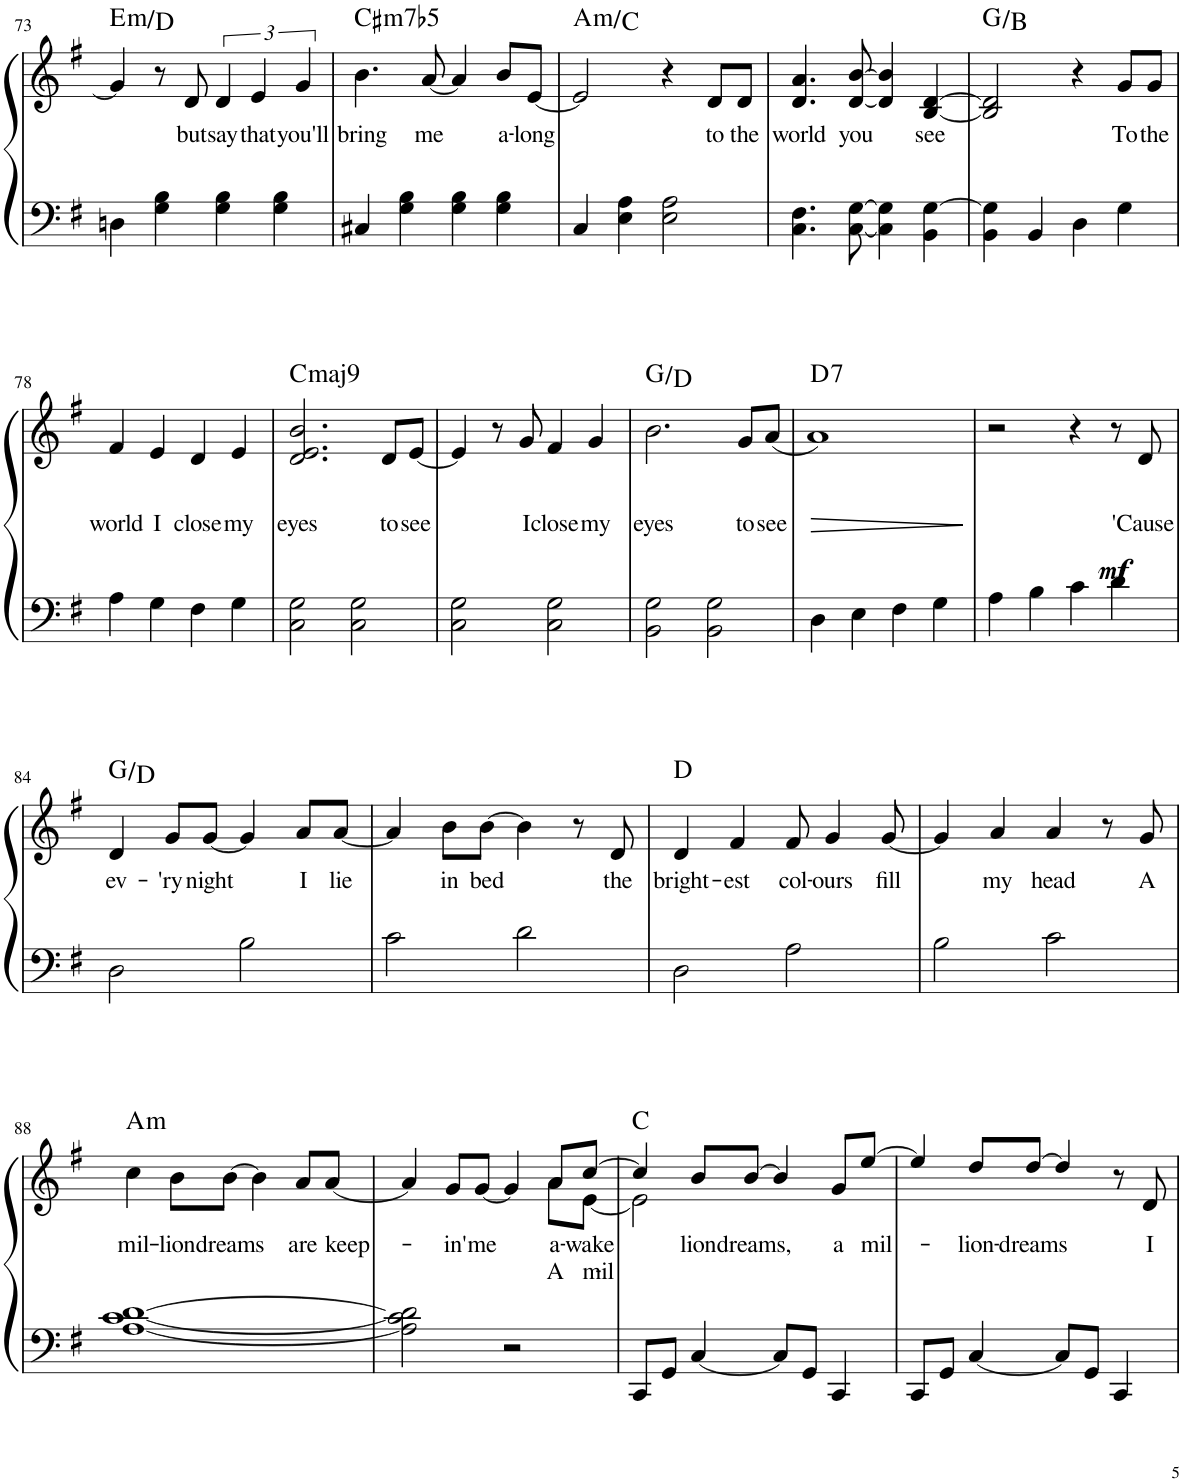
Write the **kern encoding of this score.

**kern	**kern	**text	**text	**dynam	**harte
*part1	*part1	*part1	*part1	*part1	*part1
*staff2	*staff1	*staff1	*staff1	*staff1/2	*
*I"Piano	*	*	*	*	*
*I'Pno.	*	*	*	*	*
!!LO:PB:g=z
*clefF4	*clefG2	*	*	*	*
*k[f#]	*k[f#]	*	*	*	*
*M2/2	*M2/2	*	*	*	*
*met(c|)	*met(c|)	*	*	*	*
=73	=73	=73	=73	=73	=73
!	!	!	!	!	!LO:H:kt=m
4Dn\	4g/]	.	.	.	E:min/b7
4G\ 4B\	8r	.	.	.	.
!	!	!LO:LY:b	!	!	!
.	8d/	but	.	.	.
!	!	!LO:LY:b	!	!	!
4G\ 4B\	6d/	say	.	.	.
!	!	!LO:LY:b	!	!	!
.	6e/	that	.	.	.
4G\ 4B\	.	.	.	.	.
!	!	!LO:LY:b	!	!	!
.	6g/	you'll	.	.	.
=74	=74	=74	=74	=74	=74
!	!	!LO:LY:b	!	!	!LO:H:kt=m7b5
4C#X/	4.b\	bring	.	.	C#:hdim7
4G\ 4B\	.	.	.	.	.
!	!	!LO:LY:b	!	!	!
.	[8a/	me	.	.	.
4G\ 4B\	4a/]	.	.	.	.
!	!	!LO:LY:b	!	!	!
4G\ 4B\	8b/L	a-	.	.	.
!	!	!LO:LY:b	!	!	!
.	[8e/J	-long	.	.	.
=75	=75	=75	=75	=75	=75
!	!	!	!	!	!LO:H:kt=m
4C/	2e/]	.	.	.	A:min/b3
4E\ 4A\	.	.	.	.	.
2E\ 2A\	4r	.	.	.	.
!	!	!LO:LY:b	!	!	!
.	8d/L	to	.	.	.
!	!	!LO:LY:b	!	!	!
.	8d/J	the	.	.	.
=76	=76	=76	=76	=76	=76
!	!	!LO:LY:b	!	!	!
4.C\ 4.F#\	4.d/ 4.a/	world	.	.	.
!	!	!LO:LY:b	!	!	!
[8C\ [8G\	[8d/ [8b/	you	.	.	.
4C\] 4G\]	4d/] 4b/]	.	.	.	.
!	!	!LO:LY:b	!	!	!
4BB\ [4G\	[4B/ [4d/	see	.	.	.
=77	=77	=77	=77	=77	=77
4BB\ 4G\]	2B/] 2d/]	.	.	.	G:maj/3
4BB/	.	.	.	.	.
4D\	4r	.	.	.	.
!	!	!LO:LY:b	!	!	!
4G\	8g/L	To	.	.	.
!	!	!LO:LY:b	!	!	!
.	8g/J	the	.	.	.
!!LO:LB:g=z
=78	=78	=78	=78	=78	=78
!	!	!LO:LY:b	!	!	!
4A\	4f#/	world	.	.	.
!	!	!LO:LY:b	!	!	!
4G\	4e/	I	.	.	.
!	!	!LO:LY:b	!	!	!
4F#\	4d/	close	.	.	.
!	!	!LO:LY:b	!	!	!
4G\	4e/	my	.	.	.
=79	=79	=79	=79	=79	=79
!	!	!LO:LY:b	!	!	!LO:H:kt=maj9
2C\ 2G\	2.d/ 2.e/ 2.b/	eyes	.	.	C:maj9
2C\ 2G\	.	.	.	.	.
!	!	!LO:LY:b	!	!	!
.	8d/L	to	.	.	.
!	!	!LO:LY:b	!	!	!
.	[8e/J	see	.	.	.
=80	=80	=80	=80	=80	=80
2C\ 2G\	4e/]	.	.	.	.
.	8r	.	.	.	.
!	!	!LO:LY:b	!	!	!
.	8g/	I	.	.	.
!	!	!LO:LY:b	!	!	!
2C\ 2G\	4f#/	close	.	.	.
!	!	!LO:LY:b	!	!	!
.	4g/	my	.	.	.
=81	=81	=81	=81	=81	=81
!	!	!LO:LY:b	!	!	!
2BB\ 2G\	2.b\	eyes	.	.	G:maj/5
2BB\ 2G\	.	.	.	.	.
!	!	!LO:LY:b	!	!	!
.	8g/L	to	.	.	.
!	!	!LO:LY:b	!	!	!
.	(8a/J	see	.	.	.
=82	=82	=82	=82	=82	=82
!	!	!	!	!LO:HP:b	!LO:H:kt=7
4D\	1a)	.	.	>	D:7
4E\	.	.	.	.	.
4F#\	.	.	.	.	.
4G\	.	.	.	.	.
.	.	.	.	]	.
=83	=83	=83	=83	=83	=83
4A\	2r	.	.	.	.
4B\	.	.	.	.	.
4c\	4r	.	.	.	.
!	!	!	!	!LO:DY:b	!
4d\	8r	.	.	mf	.
!	!	!LO:LY:b	!	!	!
.	8d/	'Cause	.	.	.
!!LO:LB:g=z
=84	=84	=84	=84	=84	=84
!	!	!LO:LY:b	!	!	!
2D\	4d/	ev-	.	.	G:maj/5
!	!	!LO:LY:b	!	!	!
.	8g/L	-'ry	.	.	.
!	!	!LO:LY:b	!	!	!
.	[8g/J	night	.	.	.
2B\	4g/]	.	.	.	.
!	!	!LO:LY:b	!	!	!
.	8a/L	I	.	.	.
!	!	!LO:LY:b	!	!	!
.	[8a/J	lie	.	.	.
=85	=85	=85	=85	=85	=85
2c\	4a/]	.	.	.	.
!	!	!LO:LY:b	!	!	!
.	8b\L	in	.	.	.
!	!	!LO:LY:b	!	!	!
.	[8b\J	bed	.	.	.
2d\	4b\]	.	.	.	.
.	8r	.	.	.	.
!	!	!LO:LY:b	!	!	!
.	8d/	the	.	.	.
=86	=86	=86	=86	=86	=86
!	!	!LO:LY:b	!	!	!
2D\	4d/	bright-	.	.	D:maj
!	!	!LO:LY:b	!	!	!
.	4f#/	-est	.	.	.
!	!	!LO:LY:b	!	!	!
2A\	8f#/	col-	.	.	.
!	!	!LO:LY:b	!	!	!
.	4g/	-ours	.	.	.
!	!	!LO:LY:b	!	!	!
.	[8g/	fill	.	.	.
=87	=87	=87	=87	=87	=87
2B\	4g/]	.	.	.	.
!	!	!LO:LY:b	!	!	!
.	4a/	my	.	.	.
!	!	!LO:LY:b	!	!	!
2c\	4a/	head	.	.	.
.	8r	.	.	.	.
!	!	!LO:LY:b	!	!	!
.	8g/	A	.	.	.
!!LO:LB:g=z
=88	=88	=88	=88	=88	=88
!	!	!LO:LY:b	!	!	!LO:H:kt=m
[1A [1c [1d	4cc\	mil-	.	.	A:min
!	!	!LO:LY:b	!	!	!
.	8b\L	-lion	.	.	.
!	!	!LO:LY:b	!	!	!
.	[8b\J	dreams	.	.	.
.	4b\]	.	.	.	.
!	!	!LO:LY:b	!	!	!
.	8a/L	are	.	.	.
!	!	!LO:LY:b	!	!	!
.	[8a/J	keep-	.	.	.
=89	=89	=89	=89	=89	=89
*	*^	*	*	*	*
2A\] 2c\] 2d\]	4a/]	2.ryy	.	.	.	.
!	!	!	!LO:LY:b	!	!	!
.	8g/L	.	-in'	.	.	.
!	!	!	!LO:LY:b	!	!	!
.	[8g/J	.	me	.	.	.
2r	4g/]	.	.	.	.	.
!	!	!	!LO:LY:b	!LO:LY:b	!	!
.	8a\L	8a/L	a-	A	.	.
!	!	!	!LO:LY:b	!LO:LY:b	!	!
.	[8e\J	[8cc/J	-wake	mil-	.	.
=90	=90	=90	=90	=90	=90	=90
8CC/L	2e\]	4cc/]	.	.	.	C:maj
8GG/J	.	.	.	.	.	.
!	!	!	!LO:LY:b	!	!	!
[4C/	.	8b/L	lion	.	.	.
!	!	!	!LO:LY:b	!	!	!
.	.	[8b/J	dreams,	.	.	.
8C/L]	2ryy	4b/]	.	.	.	.
8GG/J	.	.	.	.	.	.
!	!	!	!LO:LY:b	!	!	!
4CC/	.	8g/L	a	.	.	.
!	!	!	!LO:LY:b	!	!	!
.	.	[8ee/J	mil-	.	.	.
=91	=91	=91	=91	=91	=91	=91
8CC/L	2ryy	4ee/]	.	.	.	.
8GG/J	.	.	.	.	.	.
!	!	!	!LO:LY:b	!	!	!
[4C/	.	8dd/L	lion-	.	.	.
!	!	!	!LO:LY:b	!	!	!
.	.	[8dd/J	-dreams	.	.	.
8C/L]	4ryy	4dd/]	.	.	.	.
8GG/J	.	.	.	.	.	.
4CC/	8r	4ryy	.	.	.	.
!	!	!	!LO:LY:b	!	!	!
.	8d/	.	I	.	.	.
*	*v	*v	*	*	*	*
=	=	=	=	=	=
*-	*-	*-	*-	*-	*-
